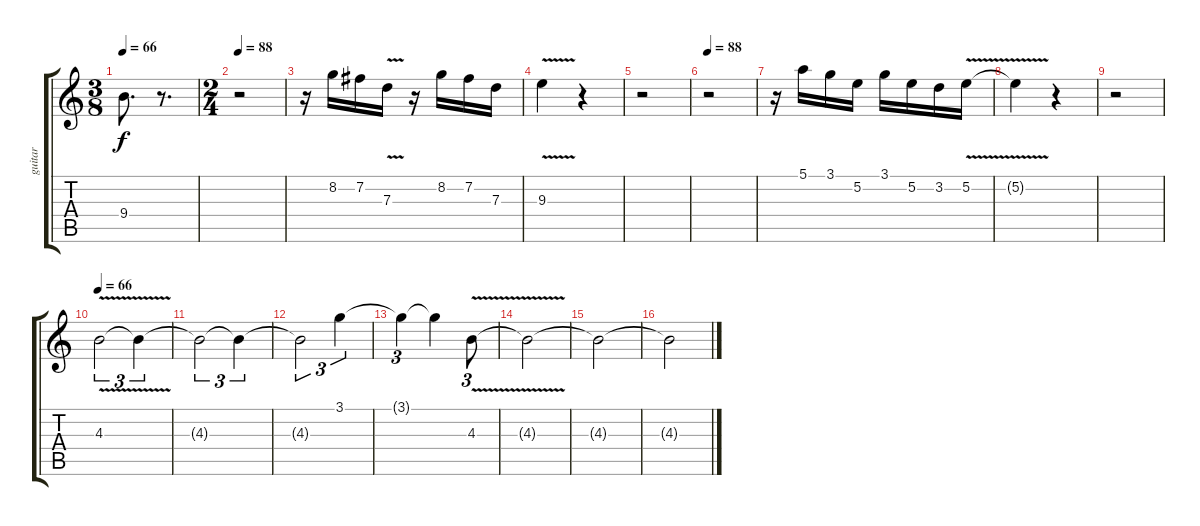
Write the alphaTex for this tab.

\track ("guitar    solo   one" "guitar    ") {instrument overdrivenguitar}
\staff {score tabs}
\tuning (E4 B3 G3 D3 A2 E2) {hide}
\ts (3 8)
\tempo 66
\clef g2
\ks c
9.4{t}.8{d dy f} r.8{d} |
\ts (2 4)
\tempo 88
r.2 |
r.16 8.2.16 7.2.16 7.3{v}.16 r.16 8.2.16 7.2.16 7.3.16 |
9.3{v}.4 r.4 |
r.2 |
\tempo 88
r.2 |
r.16 5.1.16 3.1.16 5.2.16 3.1.16 5.2.16 3.2.16 5.2{v}.16 |
5.2{t}.4 r.4 |
r.2 |
\tempo 66
4.3{v}.2{tu (3 2)} 4.3{t}.4{tu (3 2)} |
4.3{t}.2{tu (3 2)} 4.3{t}.4{tu (3 2)} |
4.3{t}.2{tu (3 2)} 3.1.4{tu (3 2)} |
3.1{t}.4{tu (3 2)} 3.1{t}.4 4.3{v}.8{tu (3 2)} |
4.3{t}.2 |
4.3{t}.2 |
4.3{t}.2
